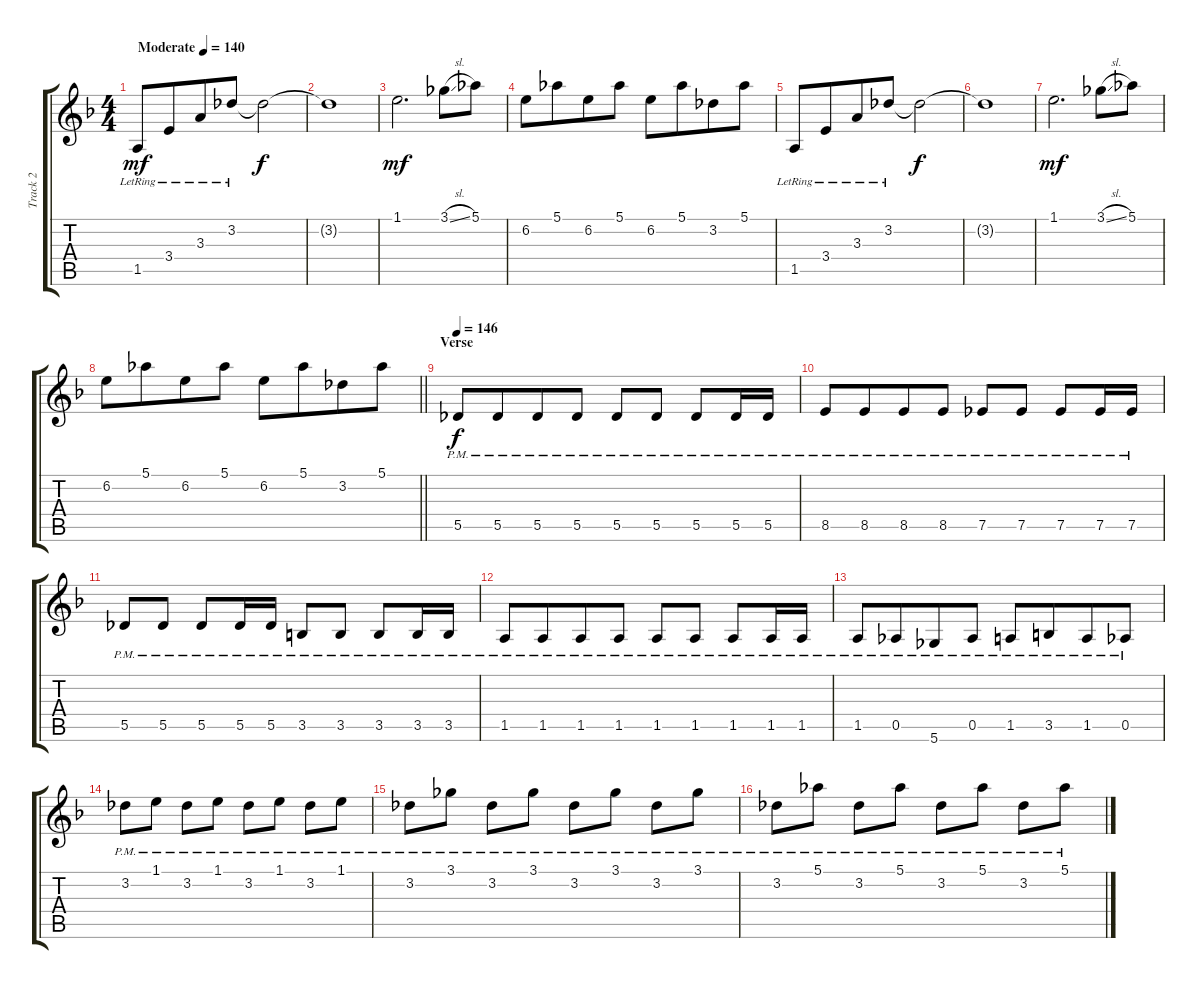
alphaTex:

\track ("Track 2" "Track 2") {instrument electricguitarjazz}
\staff {score tabs}
\tuning (Eb4 Bb3 Gb3 Db3 Ab2 Db2) {hide}
\ts (4 4)
\tempo (140 "Moderate")
\clef g2
\ks f
1.5{lr}.8{dy mf instrument electricguitarjazz} 3.4{lr}.8{beam merge} 3.3{lr}.8 3.2{lr}.8 3.2{t}.2{dy f} |
3.2{t}.1 |
1.1.2{d dy mf} 3.1{sl}.8 5.1.8 |
6.2.8 5.1.8{beam merge} 6.2.8 5.1.8 6.2.8 5.1.8{beam merge} 3.2.8 5.1.8 |
1.5{lr}.8 3.4{lr}.8{beam merge} 3.3{lr}.8 3.2{lr}.8 3.2{t}.2{dy f} |
3.2{t}.1 |
1.1.2{d dy mf} 3.1{sl}.8 5.1.8 |
\barLineRight lightlight
6.2.8 5.1.8{beam merge} 6.2.8 5.1.8 6.2.8 5.1.8{beam merge} 3.2.8 5.1.8 |
\section ("" "Verse")
\tempo 146
5.5{pm}.8{dy f instrument overdrivenguitar} 5.5{pm}.8{beam merge} 5.5{pm}.8 5.5{pm}.8 5.5{pm}.8 5.5{pm}.8 5.5{pm}.8 5.5{pm}.16 5.5{pm}.16 |
8.5{pm}.8 8.5{pm}.8{beam merge} 8.5{pm}.8 8.5{pm}.8 7.5{pm}.8 7.5{pm}.8 7.5{pm}.8 7.5{pm}.16 7.5{pm}.16 |
5.5{pm}.8 5.5{pm}.8 5.5{pm}.8 5.5{pm}.16 5.5{pm}.16 3.5{pm}.8 3.5{pm}.8 3.5{pm}.8 3.5{pm}.16 3.5{pm}.16 |
1.5{pm}.8 1.5{pm}.8{beam merge} 1.5{pm}.8 1.5{pm}.8 1.5{pm}.8 1.5{pm}.8 1.5{pm}.8 1.5{pm}.16 1.5{pm}.16 |
1.5{pm}.8 0.5{pm}.8{beam merge} 5.6{pm}.8 0.5{pm}.8 1.5{pm}.8 3.5{pm}.8{beam merge} 1.5{pm}.8 0.5{pm}.8 |
3.2{pm}.8 1.1{pm}.8 3.2{pm}.8 1.1{pm}.8 3.2{pm}.8 1.1{pm}.8 3.2{pm}.8 1.1{pm}.8 |
3.2{pm}.8 3.1{pm}.8 3.2{pm}.8 3.1{pm}.8 3.2{pm}.8 3.1{pm}.8 3.2{pm}.8 3.1{pm}.8 |
3.2{pm}.8 5.1{pm}.8 3.2{pm}.8 5.1{pm}.8 3.2{pm}.8 5.1{pm}.8 3.2{pm}.8 5.1{pm}.8
